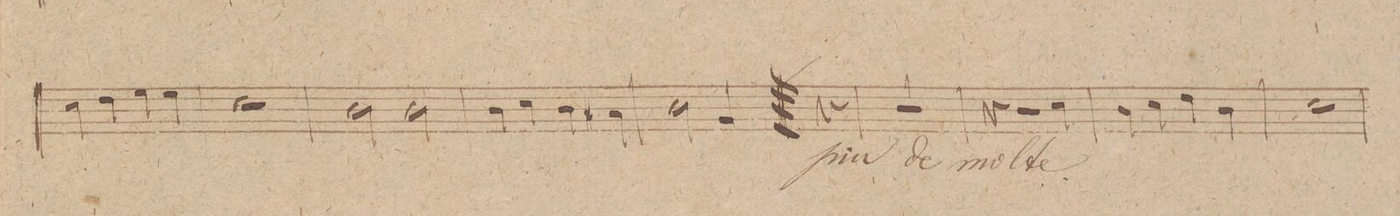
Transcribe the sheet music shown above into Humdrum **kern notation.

**kern	**dynam
*I"Clarnetto. in A.	*
*clefG2	*
*k[f#c#g#]	*
*met(c)	*
*M4/4	*
4a\	.
4b\	.
4cc#\	.
4cc#\	.
=51	=51
1a	.
=52	=52
2g#\	.
2g#\	.
=53	=53
4g#\	.
4a\	.
4g#\	.
4f##X\	.
=54	=54
2g#\	.
4e/	.
=||	=||
4r	.
=55	=55
1r	.
=56	=56
2r	.
4r	.
4a\	.
=57	=57
4g#\	.
4a\	.
4b\	.
4g#\	.
=58	=58
1a	.
=59	=59
*-	*-
